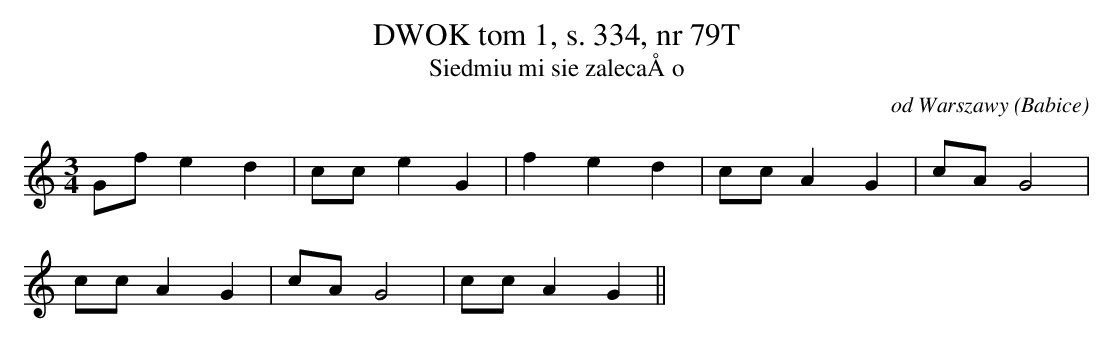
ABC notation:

X:1
T: DWOK tom 1, s. 334, nr 79T
T: Siedmiu mi sie zalecaÅo
O: od Warszawy (Babice)
M: 3/4
L: 1/8
K: C
Gfe2d2 | cce2G2 | f2e2d2 | ccA2G2 | cAG4 |
ccA2G2 | cAG4 | ccA2G2||
